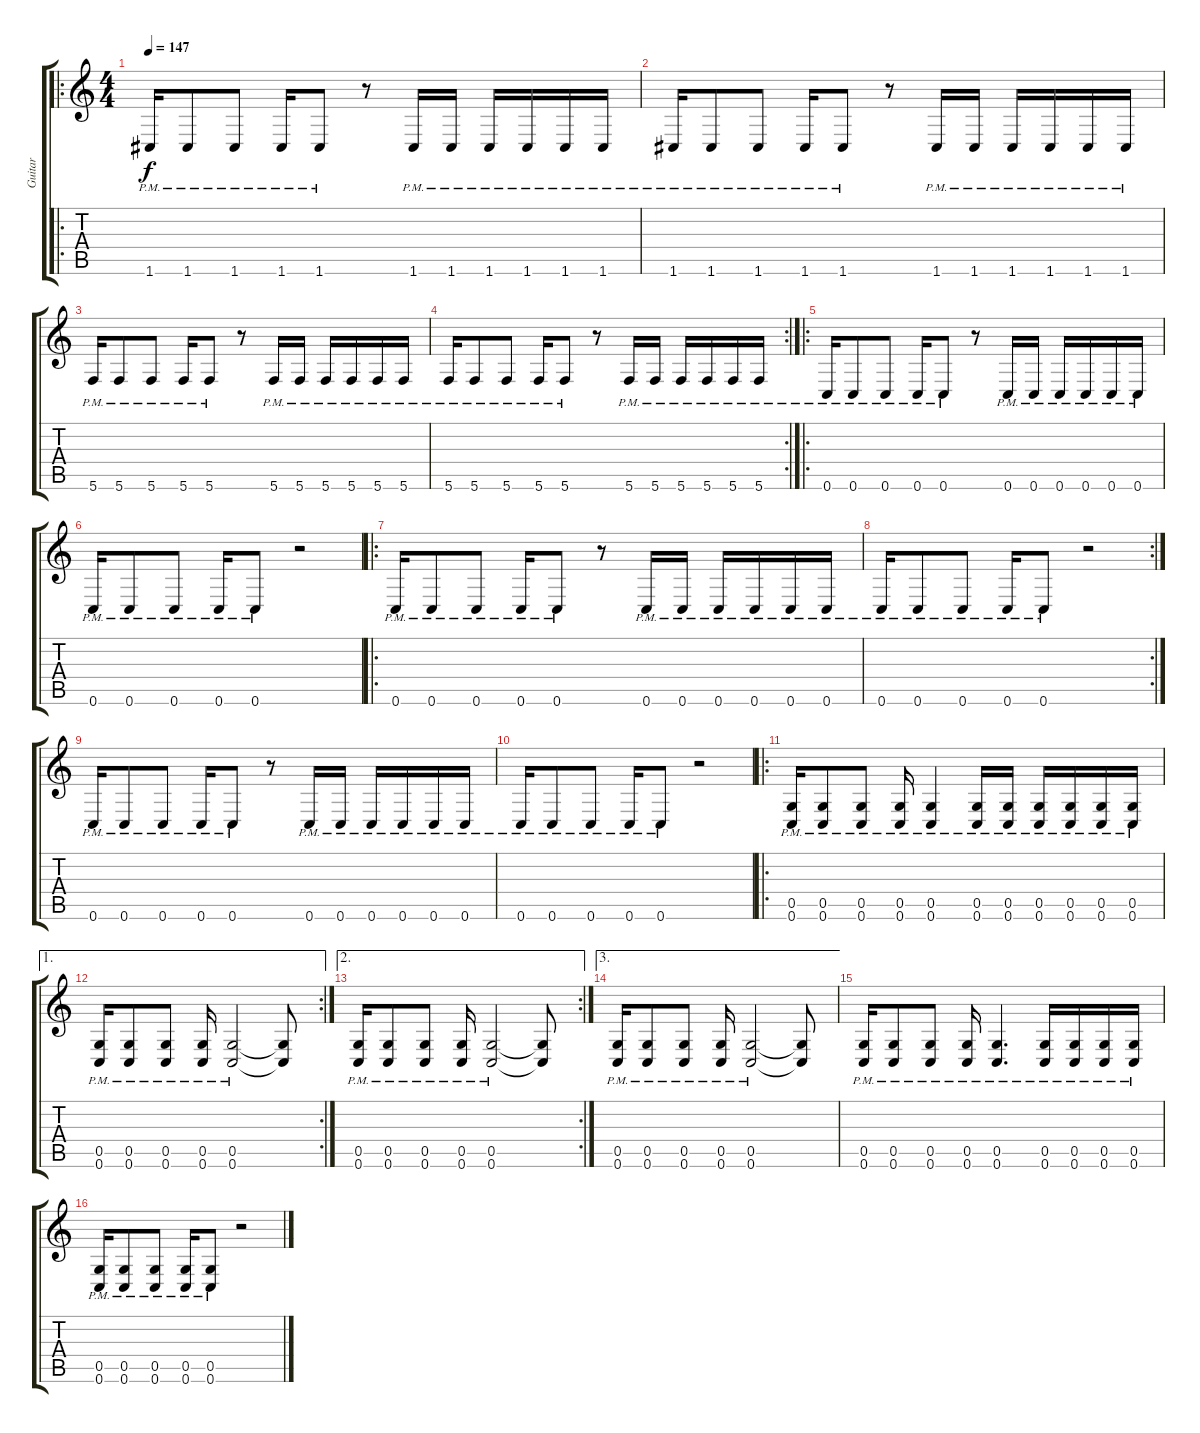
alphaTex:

\track ("Guitar" "Guitar") {instrument distortionguitar}
\staff {score tabs}
\tuning (D4 A3 F3 C3 G2 C2) {hide}
\ro
\ts (4 4)
\tempo 147
\clef g2
\ks c
1.6{pm}.16{dy f} 1.6{pm}.8 1.6{pm}.8 1.6{pm}.16 1.6{pm}.8 r.8 1.6{pm}.16 1.6{pm}.16 1.6{pm}.16 1.6{pm}.16 1.6{pm}.16 1.6{pm}.16 |
1.6{pm}.16 1.6{pm}.8 1.6{pm}.8 1.6{pm}.16 1.6{pm}.8 r.8 1.6{pm}.16 1.6{pm}.16 1.6{pm}.16 1.6{pm}.16 1.6{pm}.16 1.6{pm}.16 |
5.6{pm}.16 5.6{pm}.8 5.6{pm}.8 5.6{pm}.16 5.6{pm}.8 r.8 5.6{pm}.16 5.6{pm}.16 5.6{pm}.16 5.6{pm}.16 5.6{pm}.16 5.6{pm}.16 |
\rc 2
5.6{pm}.16 5.6{pm}.8 5.6{pm}.8 5.6{pm}.16 5.6{pm}.8 r.8 5.6{pm}.16 5.6{pm}.16 5.6{pm}.16 5.6{pm}.16 5.6{pm}.16 5.6{pm}.16 |
\ro
0.6{pm}.16 0.6{pm}.8 0.6{pm}.8 0.6{pm}.16 0.6{pm}.8 r.8 0.6{pm}.16 0.6{pm}.16 0.6{pm}.16 0.6{pm}.16 0.6{pm}.16 0.6{pm}.16 |
0.6{pm}.16 0.6{pm}.8 0.6{pm}.8 0.6{pm}.16 0.6{pm}.8 r.2 |
\ro
0.6{pm}.16 0.6{pm}.8 0.6{pm}.8 0.6{pm}.16 0.6{pm}.8 r.8 0.6{pm}.16 0.6{pm}.16 0.6{pm}.16 0.6{pm}.16 0.6{pm}.16 0.6{pm}.16 |
\rc 2
0.6{pm}.16 0.6{pm}.8 0.6{pm}.8 0.6{pm}.16 0.6{pm}.8 r.2 |
0.6{pm}.16 0.6{pm}.8 0.6{pm}.8 0.6{pm}.16 0.6{pm}.8 r.8 0.6{pm}.16 0.6{pm}.16 0.6{pm}.16 0.6{pm}.16 0.6{pm}.16 0.6{pm}.16 |
0.6{pm}.16 0.6{pm}.8 0.6{pm}.8 0.6{pm}.16 0.6{pm}.8 r.2 |
\ro
(0.5{pm} 0.6{pm}).16 (0.5{pm} 0.6{pm}).8 (0.5{pm} 0.6{pm}).8 (0.5{pm} 0.6{pm}).16 (0.5{pm} 0.6{pm}).4 (0.5{pm} 0.6{pm}).16 (0.5{pm} 0.6{pm}).16 (0.5{pm} 0.6{pm}).16 (0.5{pm} 0.6{pm}).16 (0.5{pm} 0.6{pm}).16 (0.5{pm} 0.6{pm}).16 |
\ae 1
\rc 2
(0.5{pm} 0.6{pm}).16 (0.5{pm} 0.6{pm}).8 (0.5{pm} 0.6{pm}).8 (0.5{pm} 0.6{pm}).16 (0.5{pm} 0.6{pm}).2 (0.5{t} 0.6{t}).8 |
\ae 2
\rc 2
(0.5{pm} 0.6{pm}).16 (0.5{pm} 0.6{pm}).8 (0.5{pm} 0.6{pm}).8 (0.5{pm} 0.6{pm}).16 (0.5{pm} 0.6{pm}).2 (0.5{t} 0.6{t}).8 |
\ae 3
(0.5{pm} 0.6{pm}).16 (0.5{pm} 0.6{pm}).8 (0.5{pm} 0.6{pm}).8 (0.5{pm} 0.6{pm}).16 (0.5{pm} 0.6{pm}).2 (0.5{t} 0.6{t}).8 |
(0.5{pm} 0.6{pm}).16 (0.5{pm} 0.6{pm}).8 (0.5{pm} 0.6{pm}).8 (0.5{pm} 0.6{pm}).16 (0.5{pm} 0.6{pm}).4{d} (0.5{pm} 0.6{pm}).16 (0.5{pm} 0.6{pm}).16 (0.5{pm} 0.6{pm}).16 (0.5{pm} 0.6{pm}).16 |
(0.5{pm} 0.6{pm}).16 (0.5{pm} 0.6{pm}).8 (0.5{pm} 0.6{pm}).8 (0.5{pm} 0.6{pm}).16 (0.5{pm} 0.6{pm}).8 r.2
